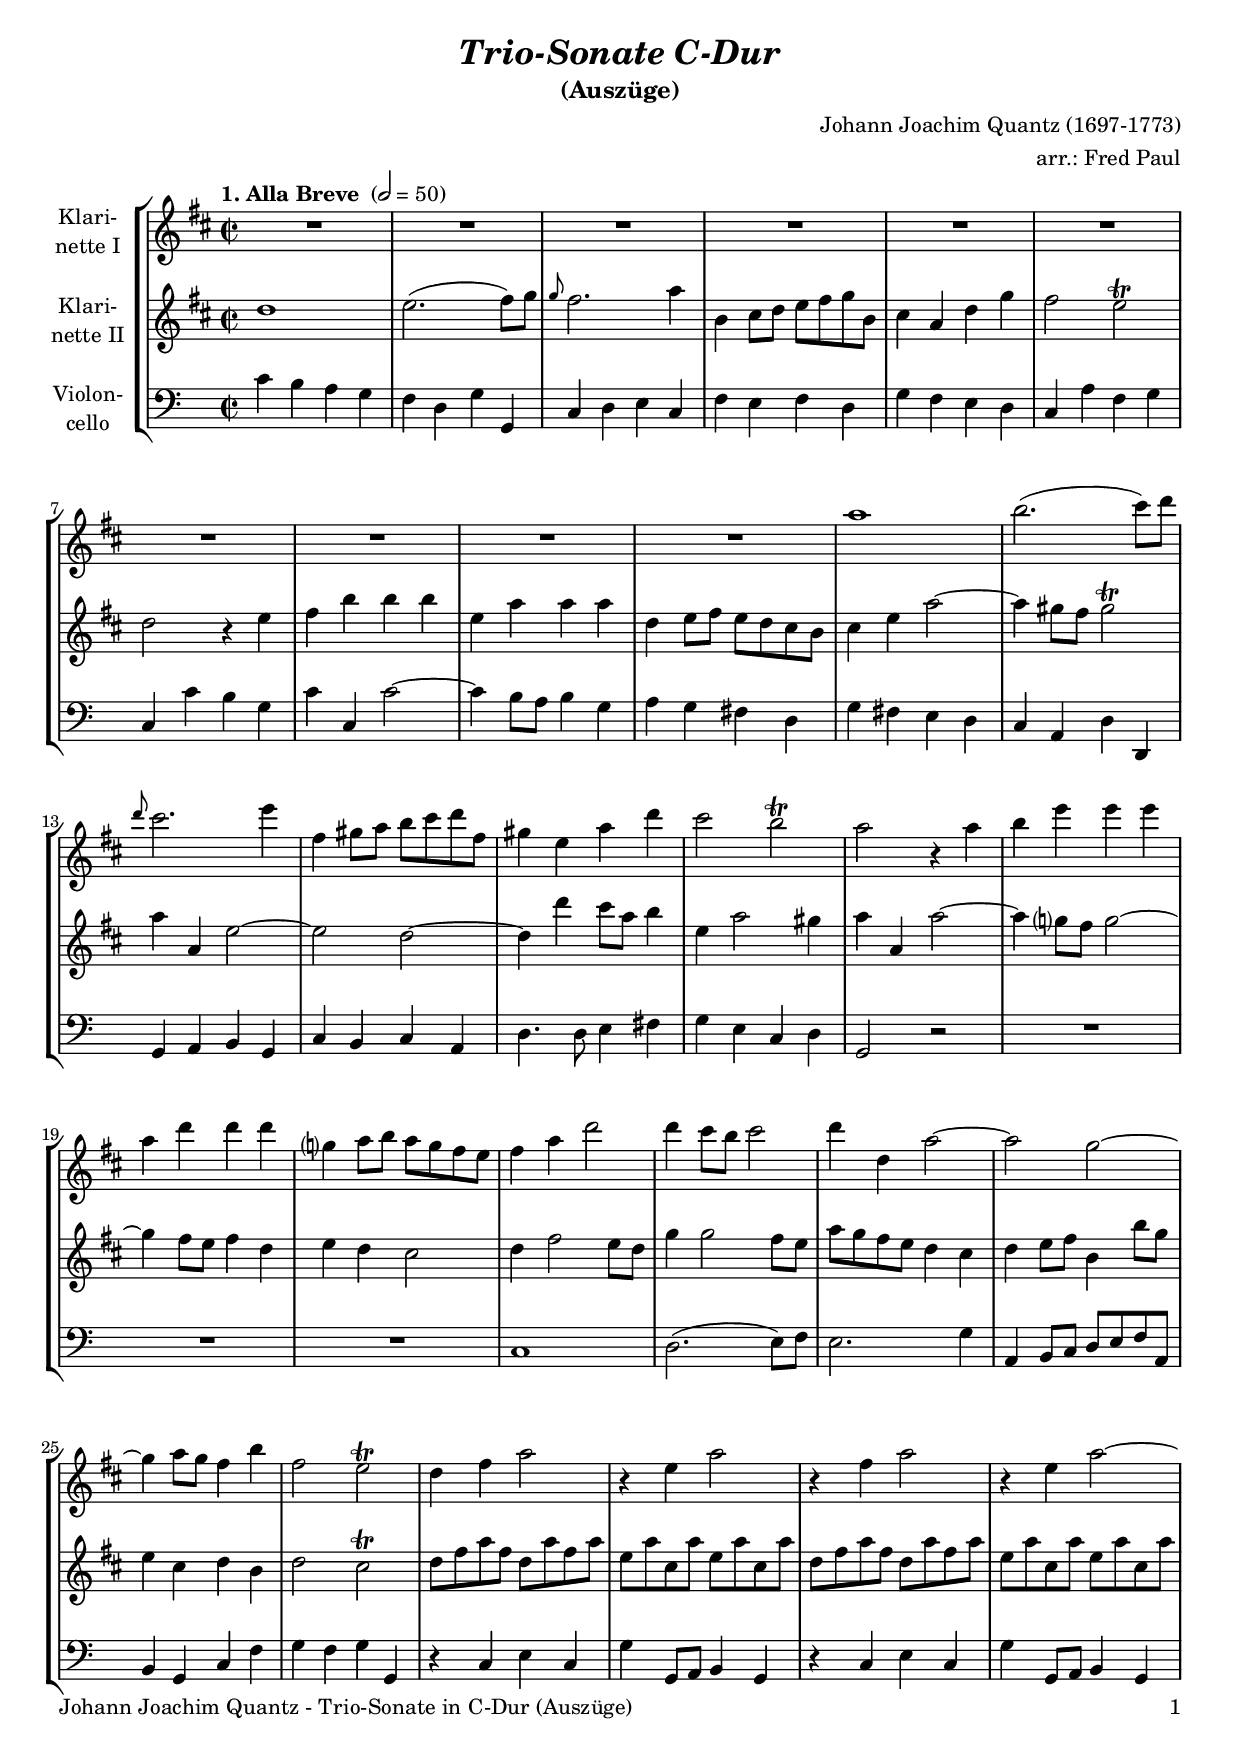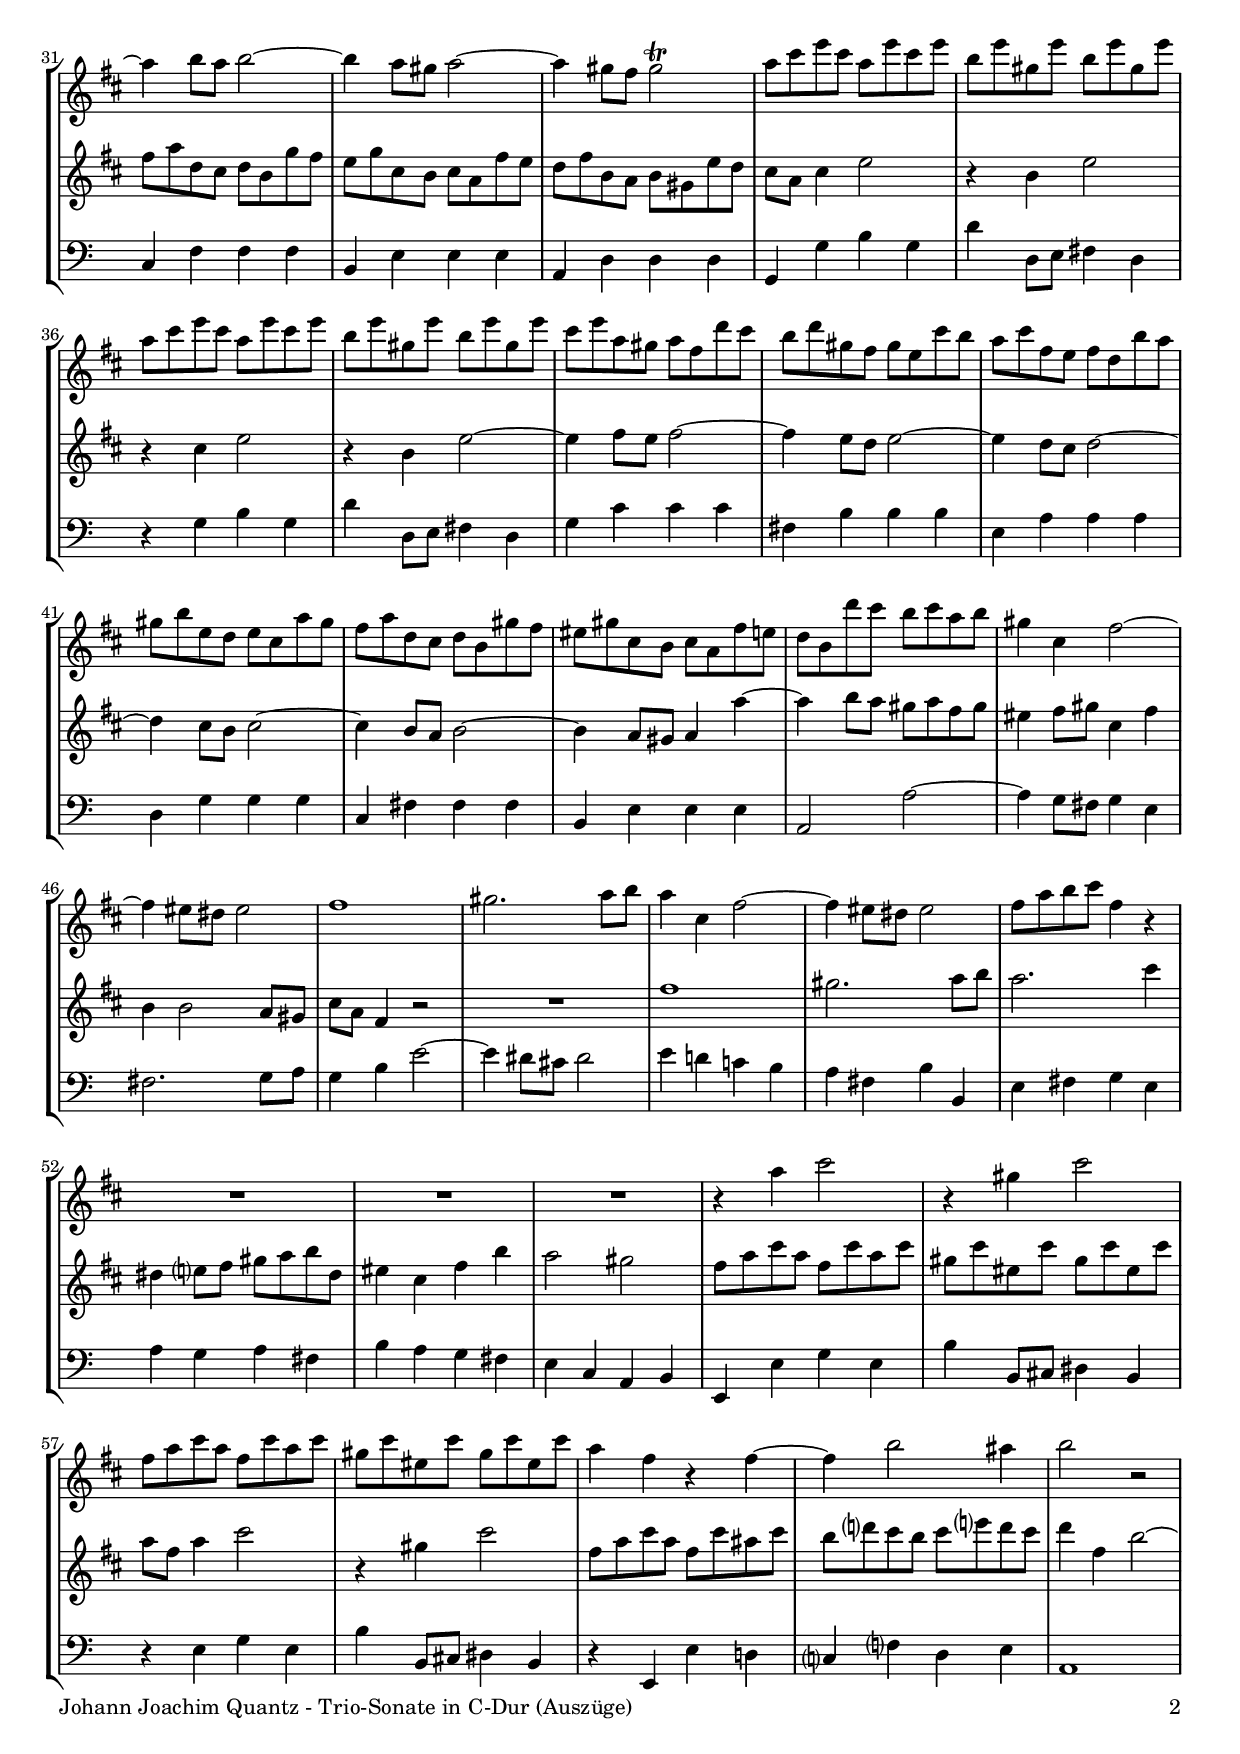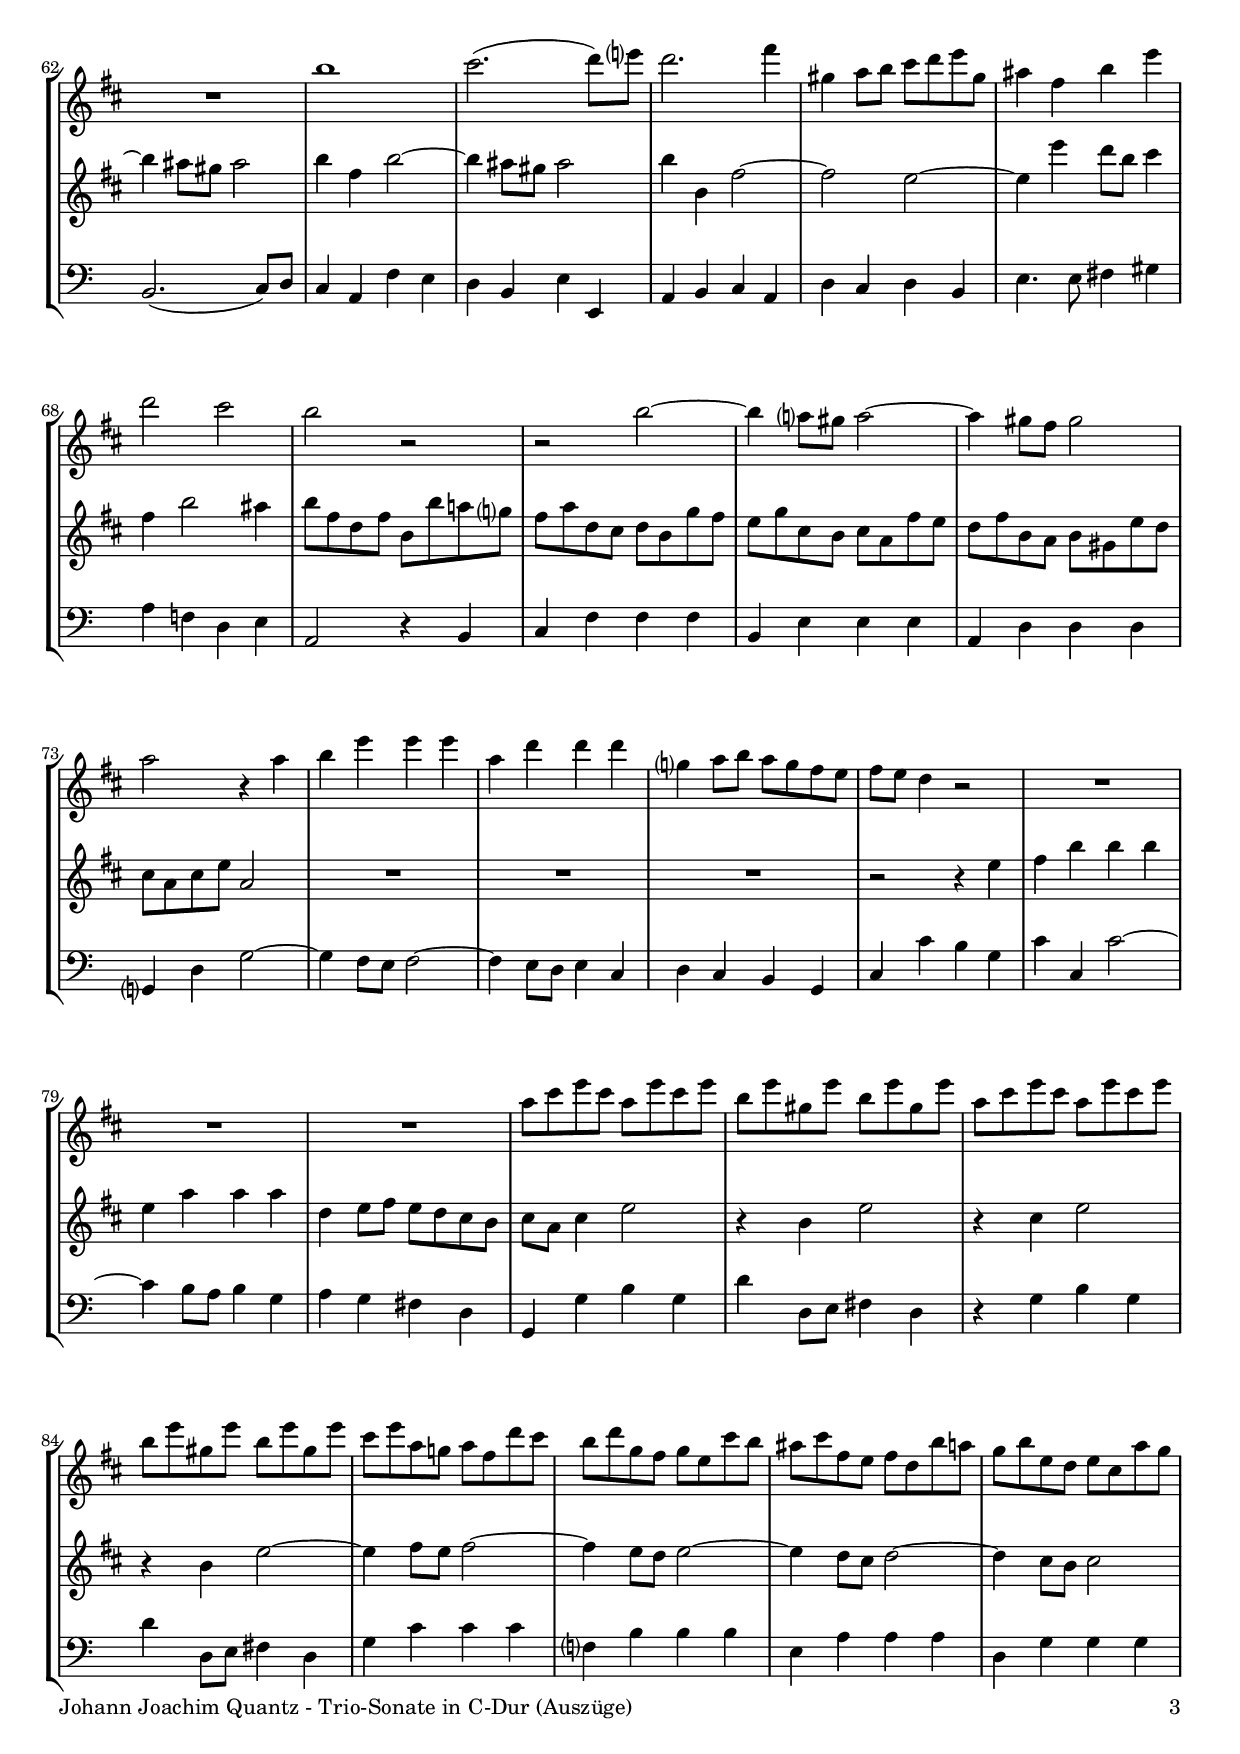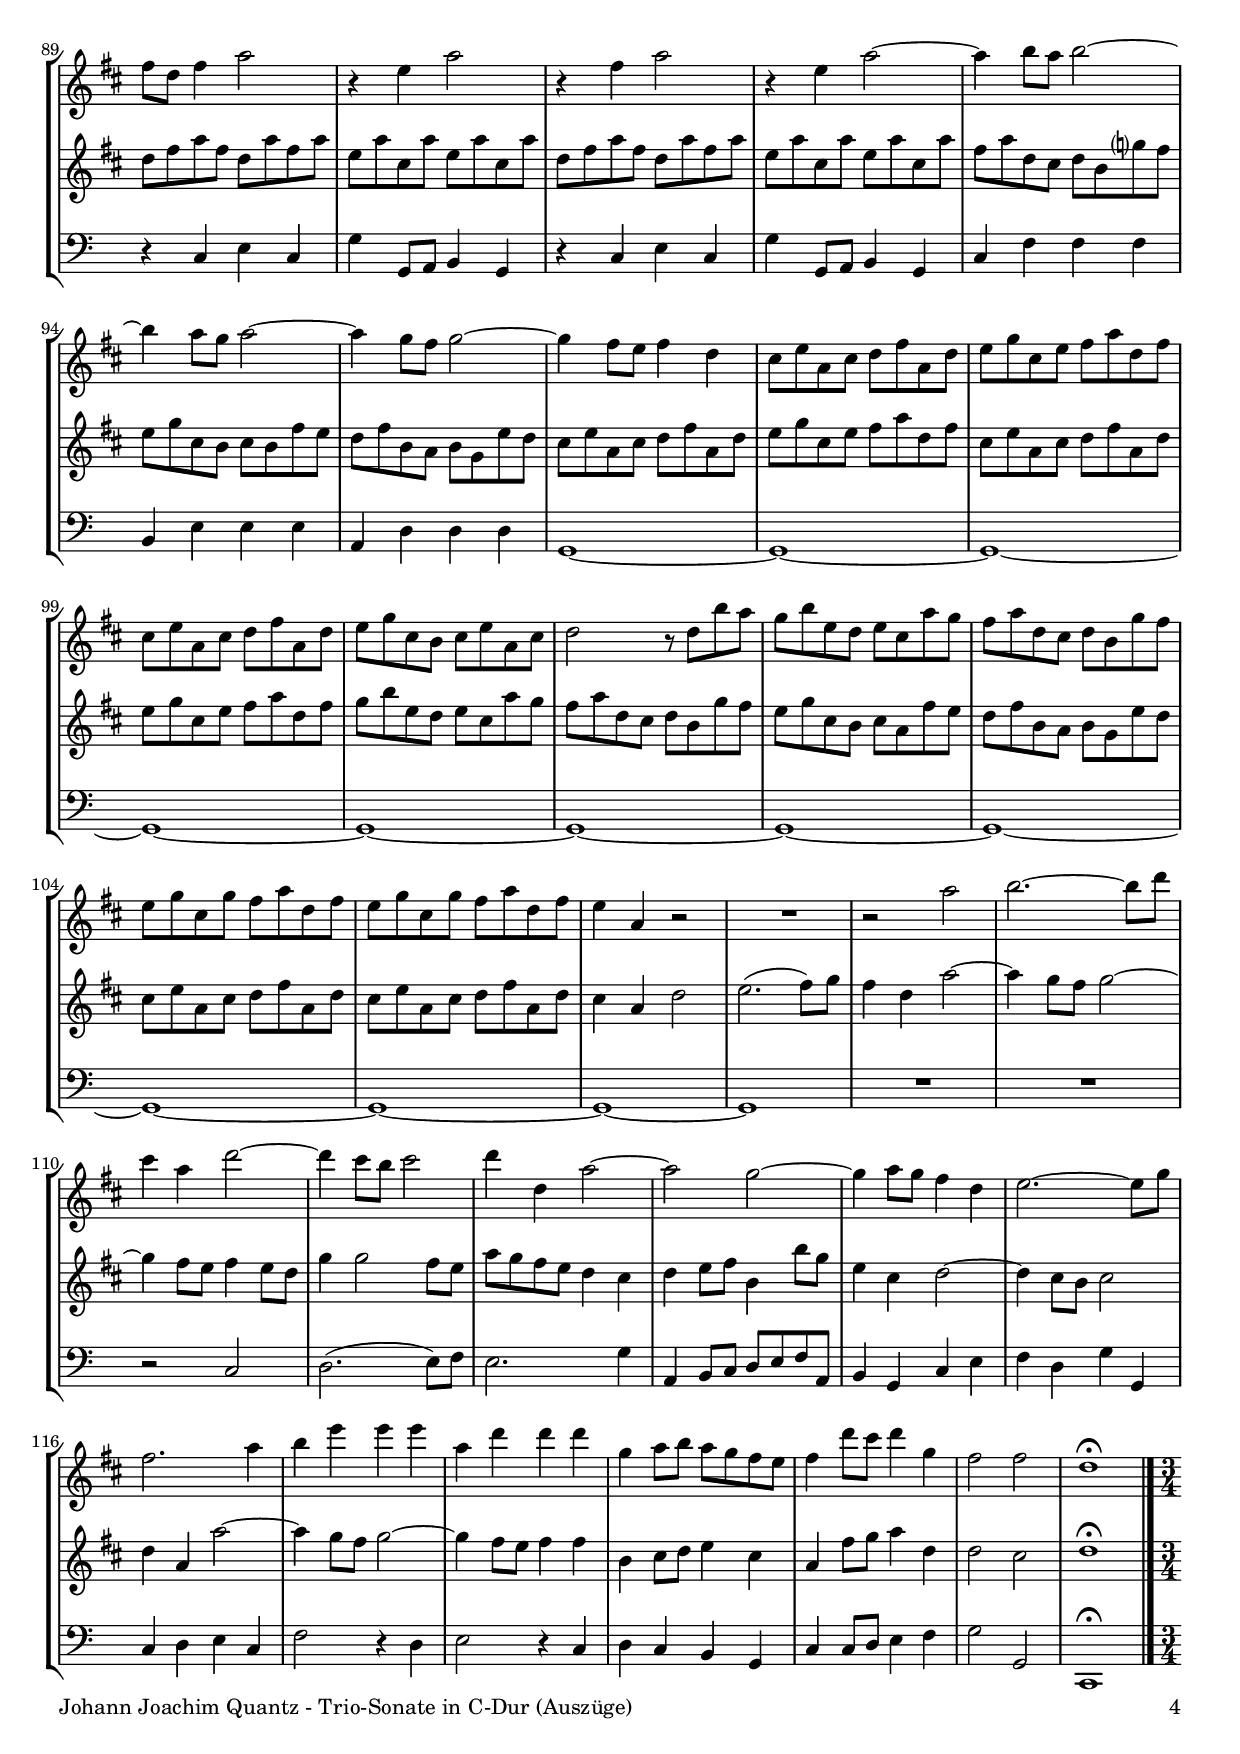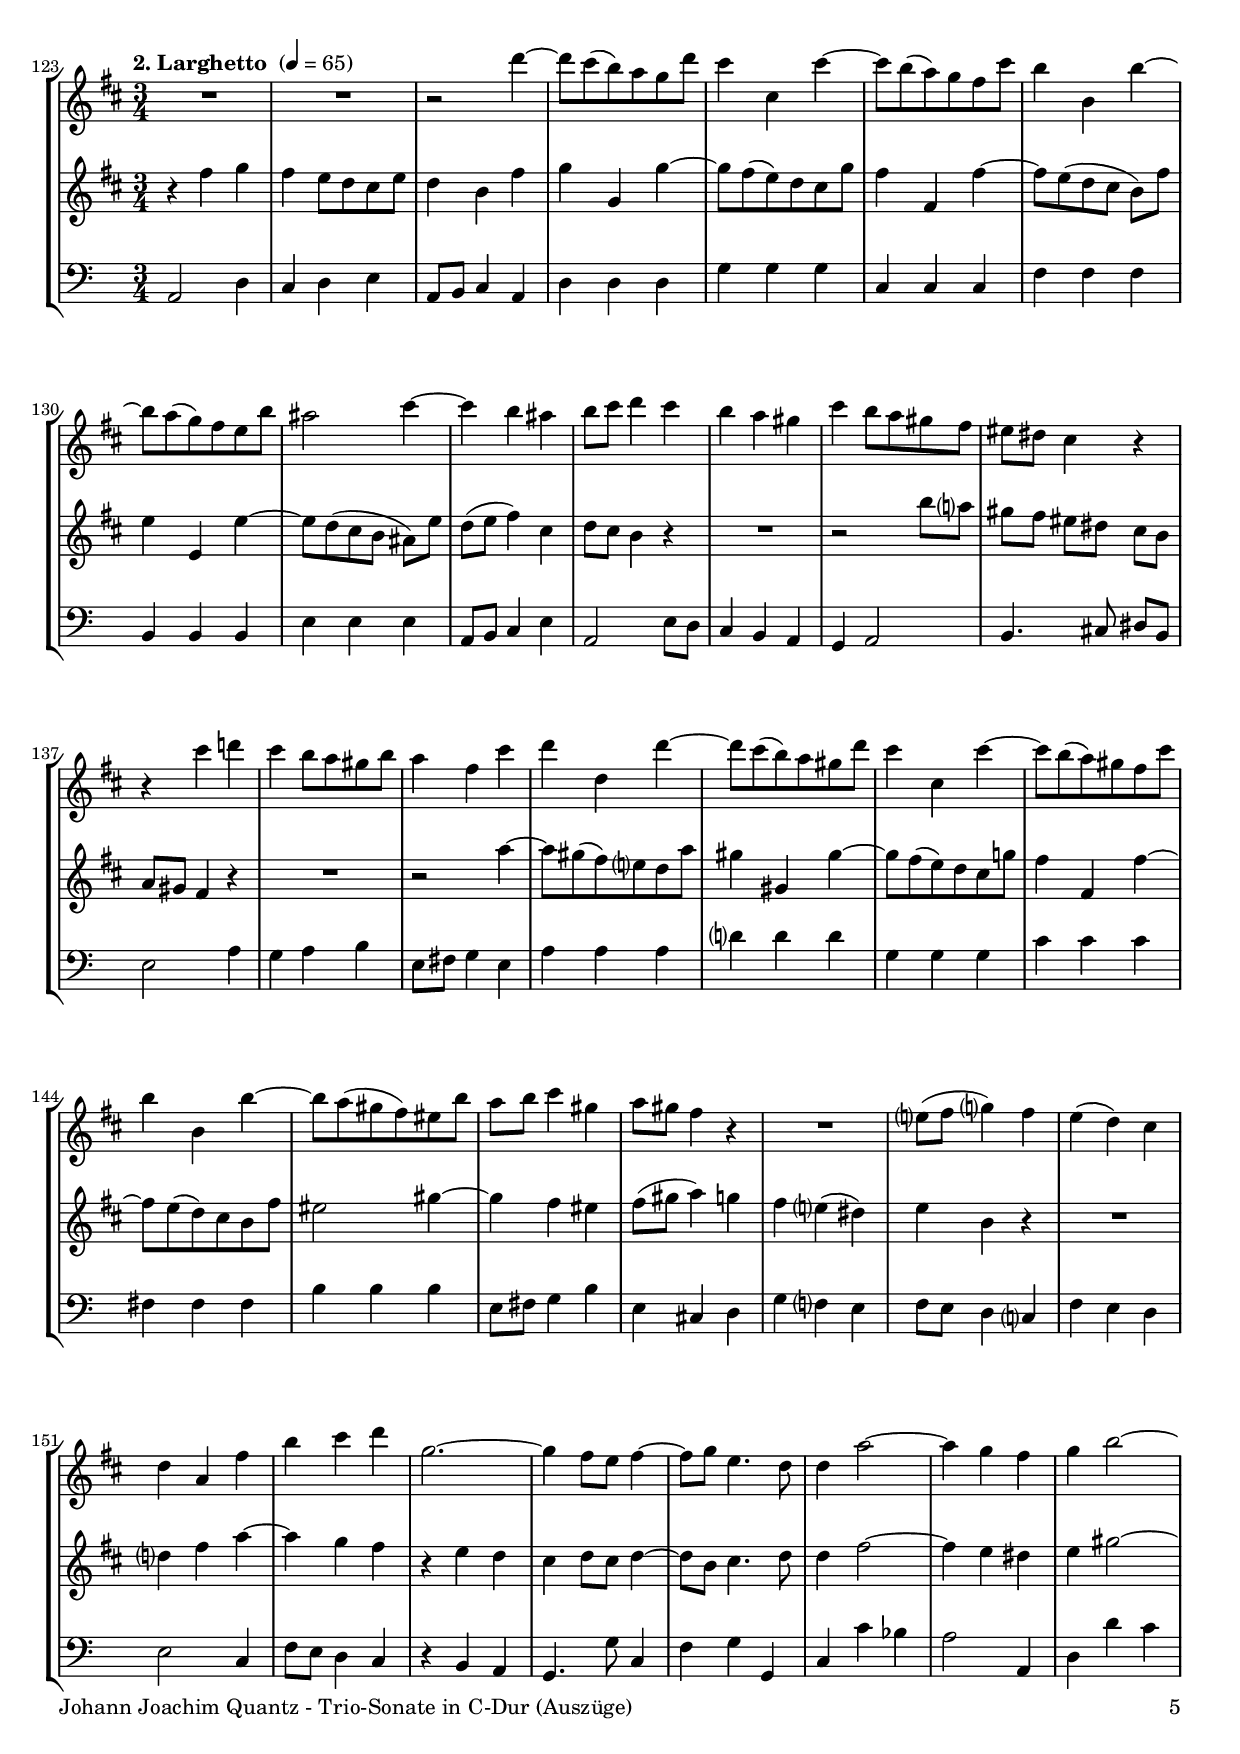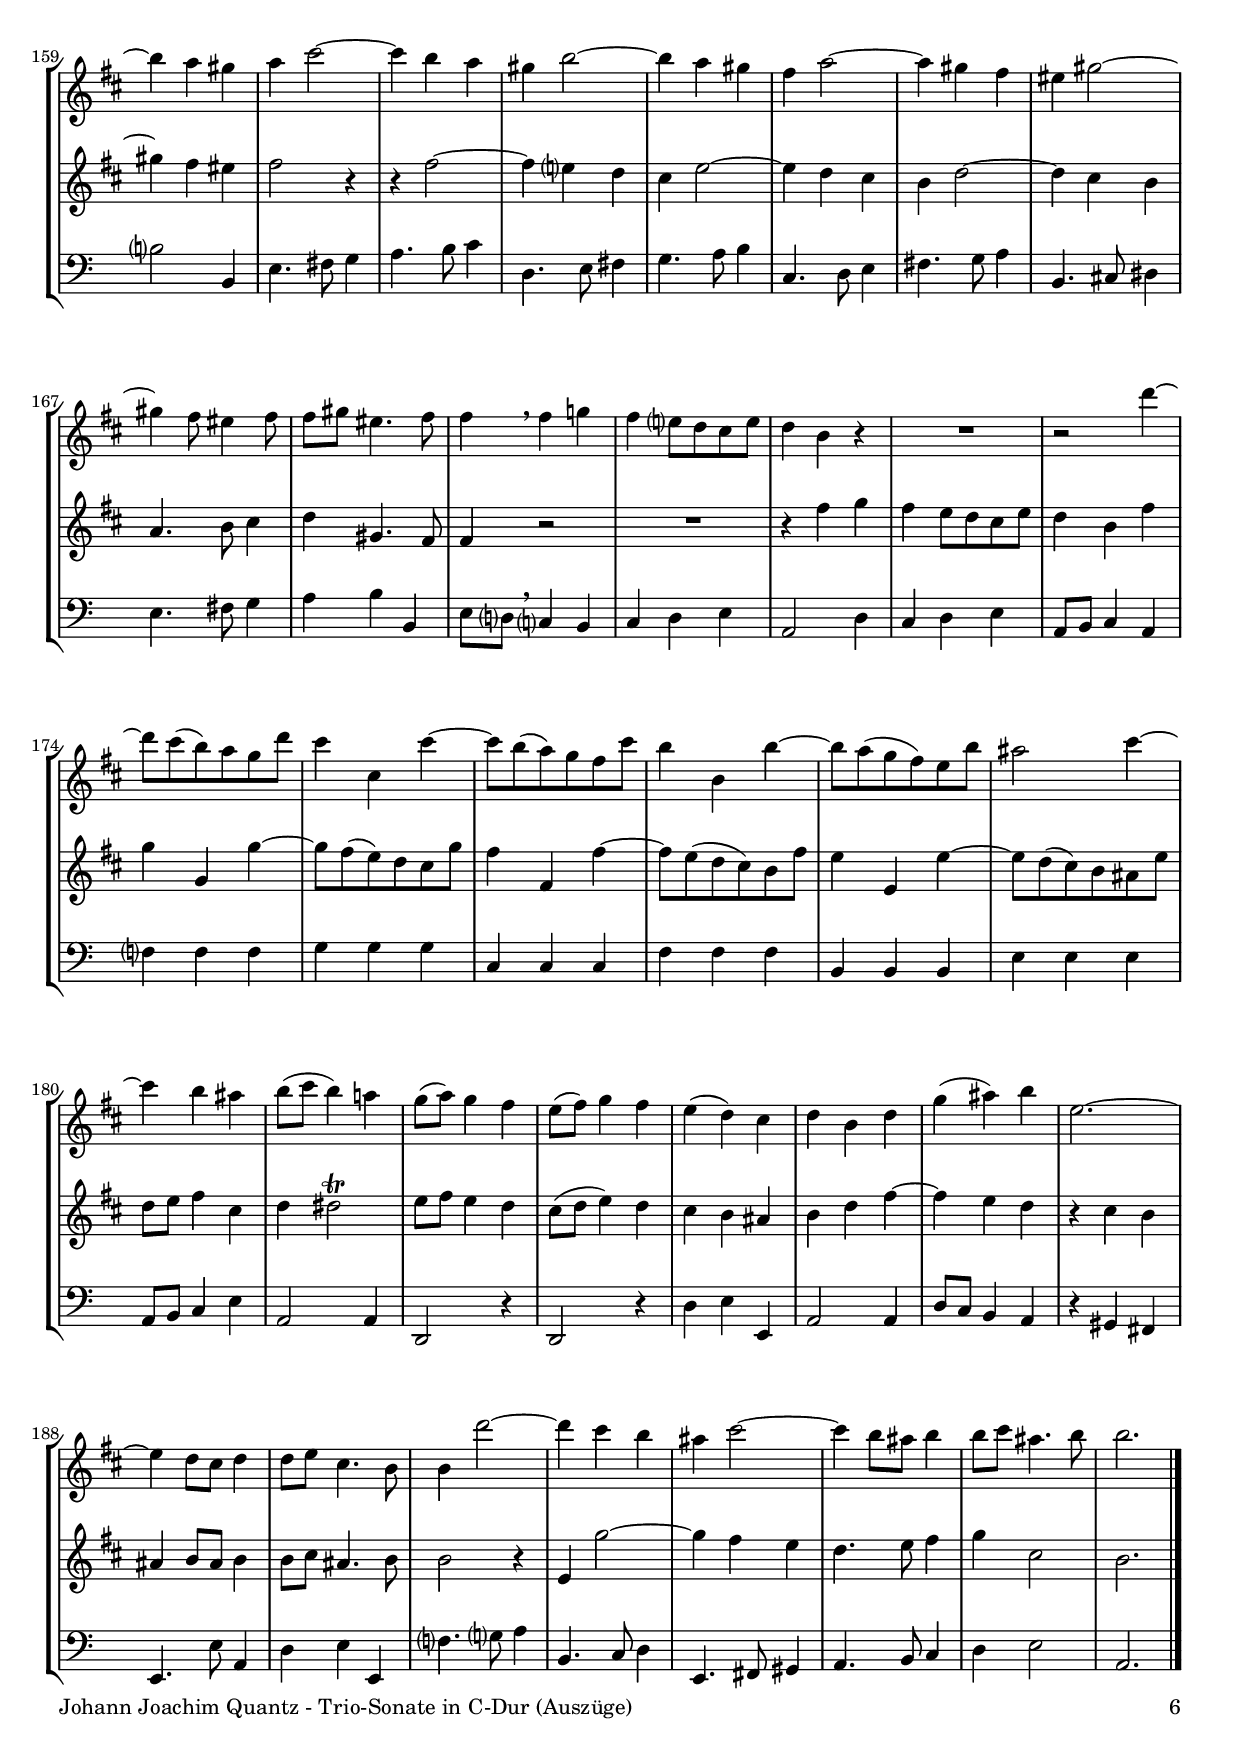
\version "2.18.2"
\include "deutsch.ly"
  
#(set-global-staff-size 18.6)

\header {
  title     = \markup \bold \italic "Trio-Sonate C-Dur"
  subtitle  = "(Auszüge)"
  composer  = "Johann Joachim Quantz (1697-1773)"
  arranger  = "arr.: Fred Paul"
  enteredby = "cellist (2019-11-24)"
%  piece     = ""
}

voiceconsts = {
  \key a \minor
  \time 2/2
  \clef "treble"
%  \numericTimeSignature
  \compressFullBarRests
  % Set default beaming for all staves
%  \set Timing.beamExceptions = #'()
%  \set Timing.baseMoment     = #(ly:make-moment 1 4)
%  \set Timing.beatStructure  = #'(1 1 1 1)
}

micl = "clarinet"
mifl = "flute"
miob = "oboe"
mifh = "french horn"
misx = "tenor sax"
mist = "string ensemble 1"
%miba = "cello"
miba = "bassoon"
%miba = "pizzicato strings"

introa = {            \tempo "1. Alla Breve " 2=50 }
introb = { \pageBreak \tempo "2. Larghetto "  4=65 \time 3/4 }

va = \relative c''' {
  \voiceconsts

  \introa
  R1*10
  g1
  a2.( h8) c
  \grace c h2. d4
  e, fis8 g a h c e,
  fis4 d g c
  h2 a\trill
  g r4 g
  a d d d
  
  g, c c c
  f,? g8 a g f e d
  e4 g c2
  c4 h8 a h2
  c4 c, g'2~
  g f~
  f4 g8 f e4 a
  e2 d\trill
  c4 e g2

  r4 d g2
  r4 e g2
  r4 d g2~
  g4 a8 g a2~
  a4 g8 fis g2~
  g4 fis8 e fis2\trill
  g8 h d h g d' h d

  a d fis, d' a d fis, d'
  g, h d h g d' h d
  a d fis, d' a d fis, d'
  h d g, fis g e c' h

  a c fis, e fis d h' a
  g h e, d e c a' g
  fis a d, c d h g' fis
  e g c, h c a fis' e
  dis fis h, a h g e' d

  c a c' h a h g a
  fis4 h, e2~
  e4 dis8 cis dis2
  e1
  fis2. g8 a
  g4 h, e2~
  e4 dis8 cis dis2
  e8 g a h e,4 r

  R1*3
  r4 g h2
  r4 fis h2
  e,8 g h g e h' g h
  fis h dis, h' fis h dis, h'
  g4 e r e~
  e a2 gis4
  a2 r
  R1

  a
  h2.( c8) d?
  c2. e4
  fis, g8 a h c d fis,
  gis4 e a d
  c2 h
  a r
  r a~
  a4 g?8 fis g2~

  g4 fis8 e fis2
  g r4 g
  a d d d
  g, c c c
  f,? g8 a g f e d
  e d c4 r2
  R1*3

  g'8 h d h g d' h d
  a d fis, d' a d fis, d'
  g, h d h g d' h d
  a d fis, d' a d fis, d'

  h d g, f! g e c' h
  a c f, e f d h' a
  gis h e, d e c a' g
  f a d, c d h g' f
  e c e4 g2
  r4 d g2

  r4 e g2
  r4 d g2~
  g4 a8 g a2~
  a4 g8 f g2~
  g4 f8 e f2~
  f4 e8 d e4 c
  h8 d g, h c e g, c
  d f h, d e g c, e

  h d g, h c e g, c
  d f h, a h d g, h
  c2 r8 c a' g
  f a d, c d h g' f
  e g c, h c a f' e

  d f h, f' e g c, e
  d f h, f' e g c, e
  d4 g, r2
  R1
  r2 g'
  a2.~ a8 c
  h4 g c2~
  c4 h8 a h2

  c4 c, g'2~
  g f~
  f4 g8 f e4 c
  d2.~ d8 f
  e2. g4
  a d d d
  g, c c c
  f, g8 a g f e d

  e4 c'8 h c4 f,
  e2 e
  c1\fermata \bar "|."

  \introb
  R2.*2
  r2 c'4~
  c8 h( a) g f c'
  h4 h, h'~
  h8 a( g) f e h'
  a4 a, a'~
  a8 g( f) e d a'
  gis2 h4~

  h a gis
  a8 h c4 h
  a g fis
  h a8 g fis e
  dis cis h4 r
  r h' c!
  h a8 g fis a
  g4 e h'

  c c, c'~
  c8 h( a) g fis c'
  h4 h, h'~
  h8 a( g) fis e h'
  a4 a, a'~
  a8 g( fis e) dis a'
  g a h4 fis

  g8 fis e4 r
  R2.
  d?8( e f?4) e
  d( c) h
  c g e'
  a h c
  f,2.~
  f4 e8 d e4~
  e8 f d4. c8
  c4 g'2~

  g4 f e
  f a2~
  a4 g fis
  g h2~
  h4 a g
  fis a2~
  a4 g fis
  e g2~
  g4 fis e
  dis fis2~
  fis4 e8 dis4 e8

  e fis dis4. e8
  e4 \breathe e f!
  e d?8 c h d
  c4 a r
  R2.
  r2 c'4~
  c8 h( a) g f c'
  h4 h, h'~
  h8 a( g) f e h'

  a4 a, a'~
  a8 g( f e ) d a'
  gis2 h4~
  h a gis
  a8( h a4) g!
  f8( g) f4 e
  d8( e) f4 e
  d( c) h
  c a c

  f( gis) a
  d,2.~
  d4 c8 h c4
  c8 d h4. a8
  a4 c'2~
  c4 h a
  gis h2~
  h4 a8 gis a4
  a8 h gis4. a8
  a2. \bar "|."
}

vb = \relative c'' {
  \voiceconsts

  \introa
  c1
  d2.( e8) f
  \grace f e2. g4
  a, h8 c d e f a,
  h4 g c f
  e2 d\trill
  c r4 d
  e a a a
  d, g g g
  
  c, d8 e d c h a
  h4 d g2~
  g4 fis8 e fis2\trill
  g4 g, d'2~
  d c~
  c4 c' h8 g a4
  d, g2 fis4
  g g, g'2~
  g4 f?8 e f2~
  
  f4 e8 d e4 c
  d c h2
  c4 e2 d8 c
  f4 f2 e8 d
  g f e d c4 h
  c d8 e a,4 a'8 f
  d4 h c a
  c2 h\trill

  c8 e g e c g' e g
  d g h, g' d g h, g'
  c, e g e c g' e g
  d g h, g' d g h, g'
  e g c, h c a f' e

  d f h, a h g e' d
  c e a, g a fis d' c
  h g h4 d2
  r4 a d2
  r4 h d2
  r4 a d2~
  d4 e8 d e2~
  e4 d8 c d2~

  d4 c8 h c2~
  c4 h8 a h2~
  h4 a8 g a2~
  a4 g8 fis g4 g'~
  g a8 g fis g e fis
  dis4 e8 fis h,4 e
  a, a2 g8 fis

  h g e4 r2
  R1
  e'
  fis2. g8 a
  g2. h4
  cis, d?8 e fis g a cis,
  dis4 h e a
  g2 fis
  e8 g h g e h' g h

  fis h dis, h' fis h dis, h'
  g e g4 h2
  r4 fis h2
  e,8 g h g e h' gis h
  a c? h a h d? c h
  c4 e, a2~

  a4 gis8 fis gis2
  a4 e a2~
  a4 gis8 fis gis2
  a4 a, e'2~
  e d~
  d4 d' c8 a h4
  e, a2 gis4
  a8 e c e a, a' g! f?

  e g c, h c a f' e
  d f h, a h g e' d
  c e a, g a fis d' c
  h g h d g,2
  R1*3
  r2 r4 d'
  e a a a

  d, g g g
  c, d8 e d c h a
  h g h4 d2
  r4 a d2
  r4 h d2
  r4 a d2~
  d4 e8 d e2~
  e4 d8 c d2~
  d4 c8 h c2~

  c4 h8 a h2
  c8 e g e c g' e g
  d g h, g' d g h, g'
  c, e g e c g' e g
  d g h, g' d g h, g'
  e g c, h c a f'? e

  d f h, a h a e' d
  c e a, g a f d' c
  h d g, h c e g, c
  d f h, d e g c, e
  h d g, h c e g, c

  d f h, d e g c, e
  f a d, c d h g' f
  e g c, h c a f' e
  d f h, a h g e' d
  c e a, g a f d' c

  h d g, h c e g, c
  h d g, h c e g, c
  h4 g c2
  d2.( e8) f
  e4 c g'2~
  g4 f8 e f2~
  f4 e8 d e4 d8 c
  f4 f2 e8 d

  g f e d c4 h
  c d8 e a,4 a'8 f
  d4 h c2~
  c4 h8 a h2
  c4 g g'2~
  g4 f8 e f2~
  f4 e8 d e4 e
  a, h8 c d4 h

  g e'8 f g4 c,
  c2 h
  c1\fermata \bar "|."

  \introb
  r4 e f
  e d8 c h d
  c4 a e'
  f f, f'~
  f8 e( d) c h f'
  e4 e, e'~
  e8 d( c h a)[ e']
  d4 d, d'~

  d8 c( h a gis)[ d']
  c( d e4) h
  c8 h a4 r
  R2.
  r2 a'8 g?
  fis e dis[ cis] h a
  g fis e4 r
  R2.
  r2 g'4~

  g8 fis( e) d? c g'
  fis4 fis, fis'~
  fis8 e( d) c h f'
  e4 e, e'~
  e8 d( c) h a e'
  dis2 fis4~
  fis e dis
  e8( fis g4) f

  e d?( cis)
  d a r
  R2.
  c?4 e g~
  g f e
  r d c
  h c8 h c4~
  c8 a h4. c8
  c4 e2~
  e4 d cis
  d fis2~

  fis4 e dis
  e2 r4
  r e2~
  e4 d? c
  h d2~
  d4 c h
  a c2~
  c4 h a
  g4. a8 h4
  c fis,4. e8
  e4 r2

  R2.
  r4  e' f
  e d8 c h d
  c4 a e'
  f f, f'~
  f8 e( d) c h f'
  e4 e, e'~
  e8 d( c h) a e'
  d4 d, d'~

  d8 c( h) a gis d'
  c d e4 h
  c cis2\trill
  d8 e d4 c
  h8( c d4) c
  h a gis
  a c e~
  e d c
  r h a

  gis a8 gis a4
  a8 h gis4. a8
  a2 r4
  d, f'2~
  f4 e d
  c4. d8 e4
  f h,2
  a2. \bar "|."
}

vc = \relative c' {
  \voiceconsts
  \clef "bass"
  
  \introa
  c4 h a g
  f d g g,
  c d e c
  f e f d
  g f e d
  c a' f g
  c, c' h g
  c c, c'2~
  c4 h8 a h4 g
  
  a g fis d
  g fis e d
  c a d d,
  g a h g
  c h c a
  d4. d8 e4 fis
  g e c d
  g,2 r
  R1*3
  
  c1
  d2.( e8) f
  e2. g4
  a, h8 c d e f a,
  h4 g c f
  g f g g,
  r c e c
  g' g,8 a h4 g
  r c e c

  g' g,8 a h4 g
  c f f f
  h, e e e
  a, d d d
  g, g' h g
  d' d,8 e fis4 d
  r g h g
  d' d,8 e fis4 d

  g c c c
  fis, h h h
  e, a a a
  d, g g g
  c, fis fis fis
  h, e e e
  a,2 a'~
  a4 g8 fis g4 e
  fis2. g8 a

  g4 h e2~
  e4 dis8 cis dis2
  e4 d! c! h
  a fis h h,
  e fis g e
  a g a fis
  h a g fis
  e c a h

  e, e' g e
  h' h,8 cis dis4 h
  r e g e
  h' h,8 cis dis4 h
  r e, e' d!
  c? f? d e
  a,1
  h2.( c8) d
  c4 a f' e

  d h e e,
  a h c a
  d c d h
  e4. e8 fis4 gis
  a f! d e
  a,2 r4 h
  c f f f
  h, e e e
  a, d d d

  g,? d' g2~
  g4 f8 e f2~
  f4 e8 d e4 c
  d c h g
  c c' h g
  c c, c'2~
  c4 h8 a h4 g
  a g fis d
  g, g' h g

  d' d,8 e fis4 d
  r g h g
  d' d,8 e fis4 d
  g c c c
  f,? h h h
  e, a a a
  d, g g g
  r c, e c

  g' g,8 a h4 g
  r c e c
  g' g,8 a h4 g
  c f f f
  h, e e e
  a, d d d
  g,1~
  g~
  g~
  g~
  g~

  g~
  g~
  g~
  g~
  g~
  g~
  g
  R1*2
  r2 c
  d2.( e8) f
  e2. g4
  a, h8 c d e f a,
  h4 g c e

  f d g g,
  c d e c
  f2 r4 d
  e2 r4 c
  d c h g
  c c8 d e4 f
  g2 g,
  c,1\fermata \bar "|."

  \introb
  a'2 d4
  c d e
  a,8 h c4 a
  d d d
  g g g
  c, c c
  f f f
  h, h h
  e e e
  a,8 h c4 e

  a,2 e'8 d
  c4 h a
  g a2
  h4. cis8 dis[ h]
  e2 a4
  g a h
  e,8 fis g4 e
  a a a
  d? d d
  g, g g

  c c c
  fis, fis fis
  h h h
  e,8 fis g4 h
  e, cis d
  g f? e
  f8 e d4 c?
  f e d
  e2 c4
  f8 e d4 c

  r h a
  g4. g'8 c,4
  f g g,
  c c' b
  a2 a,4
  d d' c
  h?2 h,4
  e4. fis8 g4
  a4. h8 c4
  d,4. e8 fis4

  g4. a8 h4
  c,4. d8 e4
  fis4. g8 a4
  h,4. cis8 dis4
  e4. fis8 g4
  a h h,
  e8 d? \breathe c?4 h
  c d e
  a,2 d4

  c d e
  a,8 h c4 a
  f'? f f
  g g g
  c, c c
  f f f
  h, h h
  e e e
  a,8 h c4 e
  a,2 a4
  d,2 r4

  d2 r4
  d' e e,
  a2 a4
  d8 c h4 a
  r gis fis
  e4. e'8 a,4
  d e e,
  f'?4. g?8 a4
  h,4. c8 d4
  e,4. fis8 gis4

  a4. h8 c4
  d e2
  a,2. \bar "|."
}


music = \new StaffGroup <<
      \new Staff {
	\set Staff.midiInstrument = \micl
	\set Staff.instrumentName = \markup \center-column { "Klari-" "nette I" }
	\transpose c d { \va }
      }

      \new Staff {
	\set Staff.midiInstrument = \micl
	\set Staff.instrumentName = \markup \center-column { "Klari-" "nette II" }
	\transpose c d { \vb }
      }

      \new Staff {
	\set Staff.midiInstrument = \miba
	\set Staff.instrumentName = \markup \center-column { "Violon-" "cello" }
	\transpose c c { \vc }
      }
>>

\book {
   \paper {
    print-page-number = ##t
    print-first-page-number = ##t
    ragged-last-bottom = ##f
    oddHeaderMarkup = \markup \null
    evenHeaderMarkup = \markup \null
    oddFooterMarkup = \markup {
      \fill-line {
        \on-the-fly #print-page-number-check-first
        "Johann Joachim Quantz - Trio-Sonate in C-Dur (Auszüge)" \fromproperty #'page:page-number-string
      }
    }
    evenFooterMarkup = \oddFooterMarkup
  } \score {
    \music
    \layout { }
  }

  \score {
    \unfoldRepeats \music

    \midi {
      \context {
        \Score
      }
    }
  }
}
